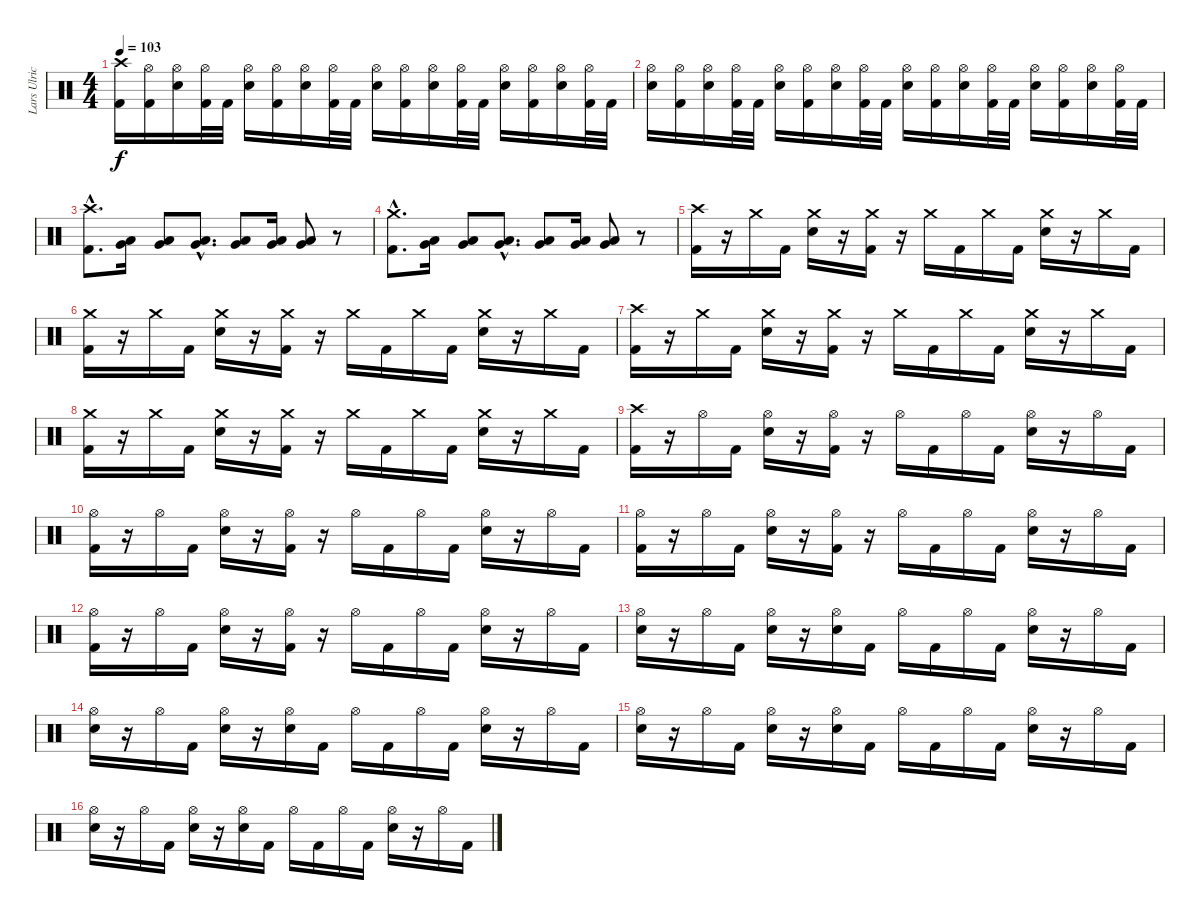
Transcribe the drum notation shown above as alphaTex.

\track ("Lars Ulrich" "Lars Ulric") {instrument percussion}
\staff {score}
\articulation defaults
\ts (4 4)
\tempo 103
\clef neutral
\ks c
("Crash high (hit)" "Kick (hit) 2").16{dy f} ("Hi-Hat (open)" "Kick (hit) 2").16 ("Hi-Hat (open)" "Snare (hit) 2").16 ("Hi-Hat (open)" "Kick (hit) 2").32 "Kick (hit) 2".32 ("Hi-Hat (open)" "Snare (hit) 2").16 ("Hi-Hat (open)" "Kick (hit) 2").16 ("Hi-Hat (open)" "Snare (hit) 2").16 ("Hi-Hat (open)" "Kick (hit) 2").32 "Kick (hit) 2".32 ("Hi-Hat (open)" "Snare (hit) 2").16 ("Hi-Hat (open)" "Kick (hit) 2").16 ("Hi-Hat (open)" "Snare (hit) 2").16 ("Hi-Hat (open)" "Kick (hit) 2").32 "Kick (hit) 2".32 ("Hi-Hat (open)" "Snare (hit) 2").16 ("Hi-Hat (open)" "Kick (hit) 2").16 ("Hi-Hat (open)" "Snare (hit) 2").16 ("Hi-Hat (open)" "Kick (hit) 2").32 "Kick (hit) 2".32 |
("Hi-Hat (open)" "Snare (hit) 2").16 ("Hi-Hat (open)" "Kick (hit) 2").16 ("Hi-Hat (open)" "Snare (hit) 2").16 ("Hi-Hat (open)" "Kick (hit) 2").32 "Kick (hit) 2".32 ("Hi-Hat (open)" "Snare (hit) 2").16 ("Hi-Hat (open)" "Kick (hit) 2").16 ("Hi-Hat (open)" "Snare (hit) 2").16 ("Hi-Hat (open)" "Kick (hit) 2").32 "Kick (hit) 2".32 ("Hi-Hat (open)" "Snare (hit) 2").16 ("Hi-Hat (open)" "Kick (hit) 2").16 ("Hi-Hat (open)" "Snare (hit) 2").16 ("Hi-Hat (open)" "Kick (hit) 2").32 "Kick (hit) 2".32 ("Hi-Hat (open)" "Snare (hit) 2").16 ("Hi-Hat (open)" "Kick (hit) 2").16 ("Hi-Hat (open)" "Snare (hit) 2").16 ("Hi-Hat (open)" "Kick (hit) 2").32 "Kick (hit) 2".32 |
("Crash high (hit)"{hac} "Kick (hit) 2"{hac}).8{d} ("Very Low Tom (hit)" "Low Floor Tom (hit)").16 ("Very Low Tom (hit)" "Low Floor Tom (hit)").8 ("Very Low Tom (hit)"{hac} "Low Floor Tom (hit)"{hac}).8{d} ("Very Low Tom (hit)" "Low Floor Tom (hit)").8 ("Very Low Tom (hit)" "Low Floor Tom (hit)").16 ("Very Low Tom (hit)" "Low Floor Tom (hit)").8 r.8 |
("Crash medium (hit)"{hac} "Kick (hit) 2"{hac}).8{d} ("Very Low Tom (hit)" "Low Floor Tom (hit)").16 ("Very Low Tom (hit)" "Low Floor Tom (hit)").8 ("Very Low Tom (hit)"{hac} "Low Floor Tom (hit)"{hac}).8{d} ("Very Low Tom (hit)" "Low Floor Tom (hit)").8 ("Very Low Tom (hit)" "Low Floor Tom (hit)").16 ("Very Low Tom (hit)" "Low Floor Tom (hit)").8 r.8 |
("Crash high (hit)" "Kick (hit) 2").16 r.16 "Crash medium (hit)".16 "Kick (hit) 2".16 ("Crash medium (hit)" "Snare (hit) 2").16 r.16 ("Crash medium (hit)" "Kick (hit) 2").16 r.16 "Crash medium (hit)".16 "Kick (hit) 2".16 "Crash medium (hit)".16 "Kick (hit) 2".16 ("Crash medium (hit)" "Snare (hit) 2").16 r.16 "Crash medium (hit)".16 "Kick (hit) 2".16 |
("Crash medium (hit)" "Kick (hit) 2").16 r.16 "Crash medium (hit)".16 "Kick (hit) 2".16 ("Crash medium (hit)" "Snare (hit) 2").16 r.16 ("Crash medium (hit)" "Kick (hit) 2").16 r.16 "Crash medium (hit)".16 "Kick (hit) 2".16 "Crash medium (hit)".16 "Kick (hit) 2".16 ("Crash medium (hit)" "Snare (hit) 2").16 r.16 "Crash medium (hit)".16 "Kick (hit) 2".16 |
("Crash high (hit)" "Kick (hit) 2").16 r.16 "Crash medium (hit)".16 "Kick (hit) 2".16 ("Crash medium (hit)" "Snare (hit) 2").16 r.16 ("Crash medium (hit)" "Kick (hit) 2").16 r.16 "Crash medium (hit)".16 "Kick (hit) 2".16 "Crash medium (hit)".16 "Kick (hit) 2".16 ("Crash medium (hit)" "Snare (hit) 2").16 r.16 "Crash medium (hit)".16 "Kick (hit) 2".16 |
("Crash medium (hit)" "Kick (hit) 2").16 r.16 "Crash medium (hit)".16 "Kick (hit) 2".16 ("Crash medium (hit)" "Snare (hit) 2").16 r.16 ("Crash medium (hit)" "Kick (hit) 2").16 r.16 "Crash medium (hit)".16 "Kick (hit) 2".16 "Crash medium (hit)".16 "Kick (hit) 2".16 ("Crash medium (hit)" "Snare (hit) 2").16 r.16 "Crash medium (hit)".16 "Kick (hit) 2".16 |
("Crash high (hit)" "Kick (hit) 2").16 r.16 "Hi-Hat (open)".16 "Kick (hit) 2".16 ("Hi-Hat (open)" "Snare (hit) 2").16 r.16 ("Hi-Hat (open)" "Kick (hit) 2").16 r.16 "Hi-Hat (open)".16 "Kick (hit) 2".16 "Hi-Hat (open)".16 "Kick (hit) 2".16 ("Hi-Hat (open)" "Snare (hit) 2").16 r.16 "Hi-Hat (open)".16 "Kick (hit) 2".16 |
("Hi-Hat (open)" "Kick (hit) 2").16 r.16 "Hi-Hat (open)".16 "Kick (hit) 2".16 ("Hi-Hat (open)" "Snare (hit) 2").16 r.16 ("Hi-Hat (open)" "Kick (hit) 2").16 r.16 "Hi-Hat (open)".16 "Kick (hit) 2".16 "Hi-Hat (open)".16 "Kick (hit) 2".16 ("Hi-Hat (open)" "Snare (hit) 2").16 r.16 "Hi-Hat (open)".16 "Kick (hit) 2".16 |
("Hi-Hat (open)" "Kick (hit) 2").16 r.16 "Hi-Hat (open)".16 "Kick (hit) 2".16 ("Hi-Hat (open)" "Snare (hit) 2").16 r.16 ("Hi-Hat (open)" "Kick (hit) 2").16 r.16 "Hi-Hat (open)".16 "Kick (hit) 2".16 "Hi-Hat (open)".16 "Kick (hit) 2".16 ("Hi-Hat (open)" "Snare (hit) 2").16 r.16 "Hi-Hat (open)".16 "Kick (hit) 2".16 |
("Hi-Hat (open)" "Kick (hit) 2").16 r.16 "Hi-Hat (open)".16 "Kick (hit) 2".16 ("Hi-Hat (open)" "Snare (hit) 2").16 r.16 ("Hi-Hat (open)" "Kick (hit) 2").16 r.16 "Hi-Hat (open)".16 "Kick (hit) 2".16 "Hi-Hat (open)".16 "Kick (hit) 2".16 ("Hi-Hat (open)" "Snare (hit) 2").16 r.16 "Hi-Hat (open)".16 "Kick (hit) 2".16 |
("Hi-Hat (open)" "Snare (hit) 2").16 r.16 "Hi-Hat (open)".16 "Kick (hit) 2".16 ("Hi-Hat (open)" "Snare (hit) 2").16 r.16 ("Hi-Hat (open)" "Snare (hit) 2").16 "Kick (hit) 2".16 "Hi-Hat (open)".16 "Kick (hit) 2".16 "Hi-Hat (open)".16 "Kick (hit) 2".16 ("Hi-Hat (open)" "Snare (hit) 2").16 r.16 "Hi-Hat (open)".16 "Kick (hit) 2".16 |
("Hi-Hat (open)" "Snare (hit) 2").16 r.16 "Hi-Hat (open)".16 "Kick (hit) 2".16 ("Hi-Hat (open)" "Snare (hit) 2").16 r.16 ("Hi-Hat (open)" "Snare (hit) 2").16 "Kick (hit) 2".16 "Hi-Hat (open)".16 "Kick (hit) 2".16 "Hi-Hat (open)".16 "Kick (hit) 2".16 ("Hi-Hat (open)" "Snare (hit) 2").16 r.16 "Hi-Hat (open)".16 "Kick (hit) 2".16 |
("Hi-Hat (open)" "Snare (hit) 2").16 r.16 "Hi-Hat (open)".16 "Kick (hit) 2".16 ("Hi-Hat (open)" "Snare (hit) 2").16 r.16 ("Hi-Hat (open)" "Snare (hit) 2").16 "Kick (hit) 2".16 "Hi-Hat (open)".16 "Kick (hit) 2".16 "Hi-Hat (open)".16 "Kick (hit) 2".16 ("Hi-Hat (open)" "Snare (hit) 2").16 r.16 "Hi-Hat (open)".16 "Kick (hit) 2".16 |
("Hi-Hat (open)" "Snare (hit) 2").16 r.16 "Hi-Hat (open)".16 "Kick (hit) 2".16 ("Hi-Hat (open)" "Snare (hit) 2").16 r.16 ("Hi-Hat (open)" "Snare (hit) 2").16 "Kick (hit) 2".16 "Hi-Hat (open)".16 "Kick (hit) 2".16 "Hi-Hat (open)".16 "Kick (hit) 2".16 ("Hi-Hat (open)" "Snare (hit) 2").16 r.16 "Hi-Hat (open)".16 "Kick (hit) 2".16
